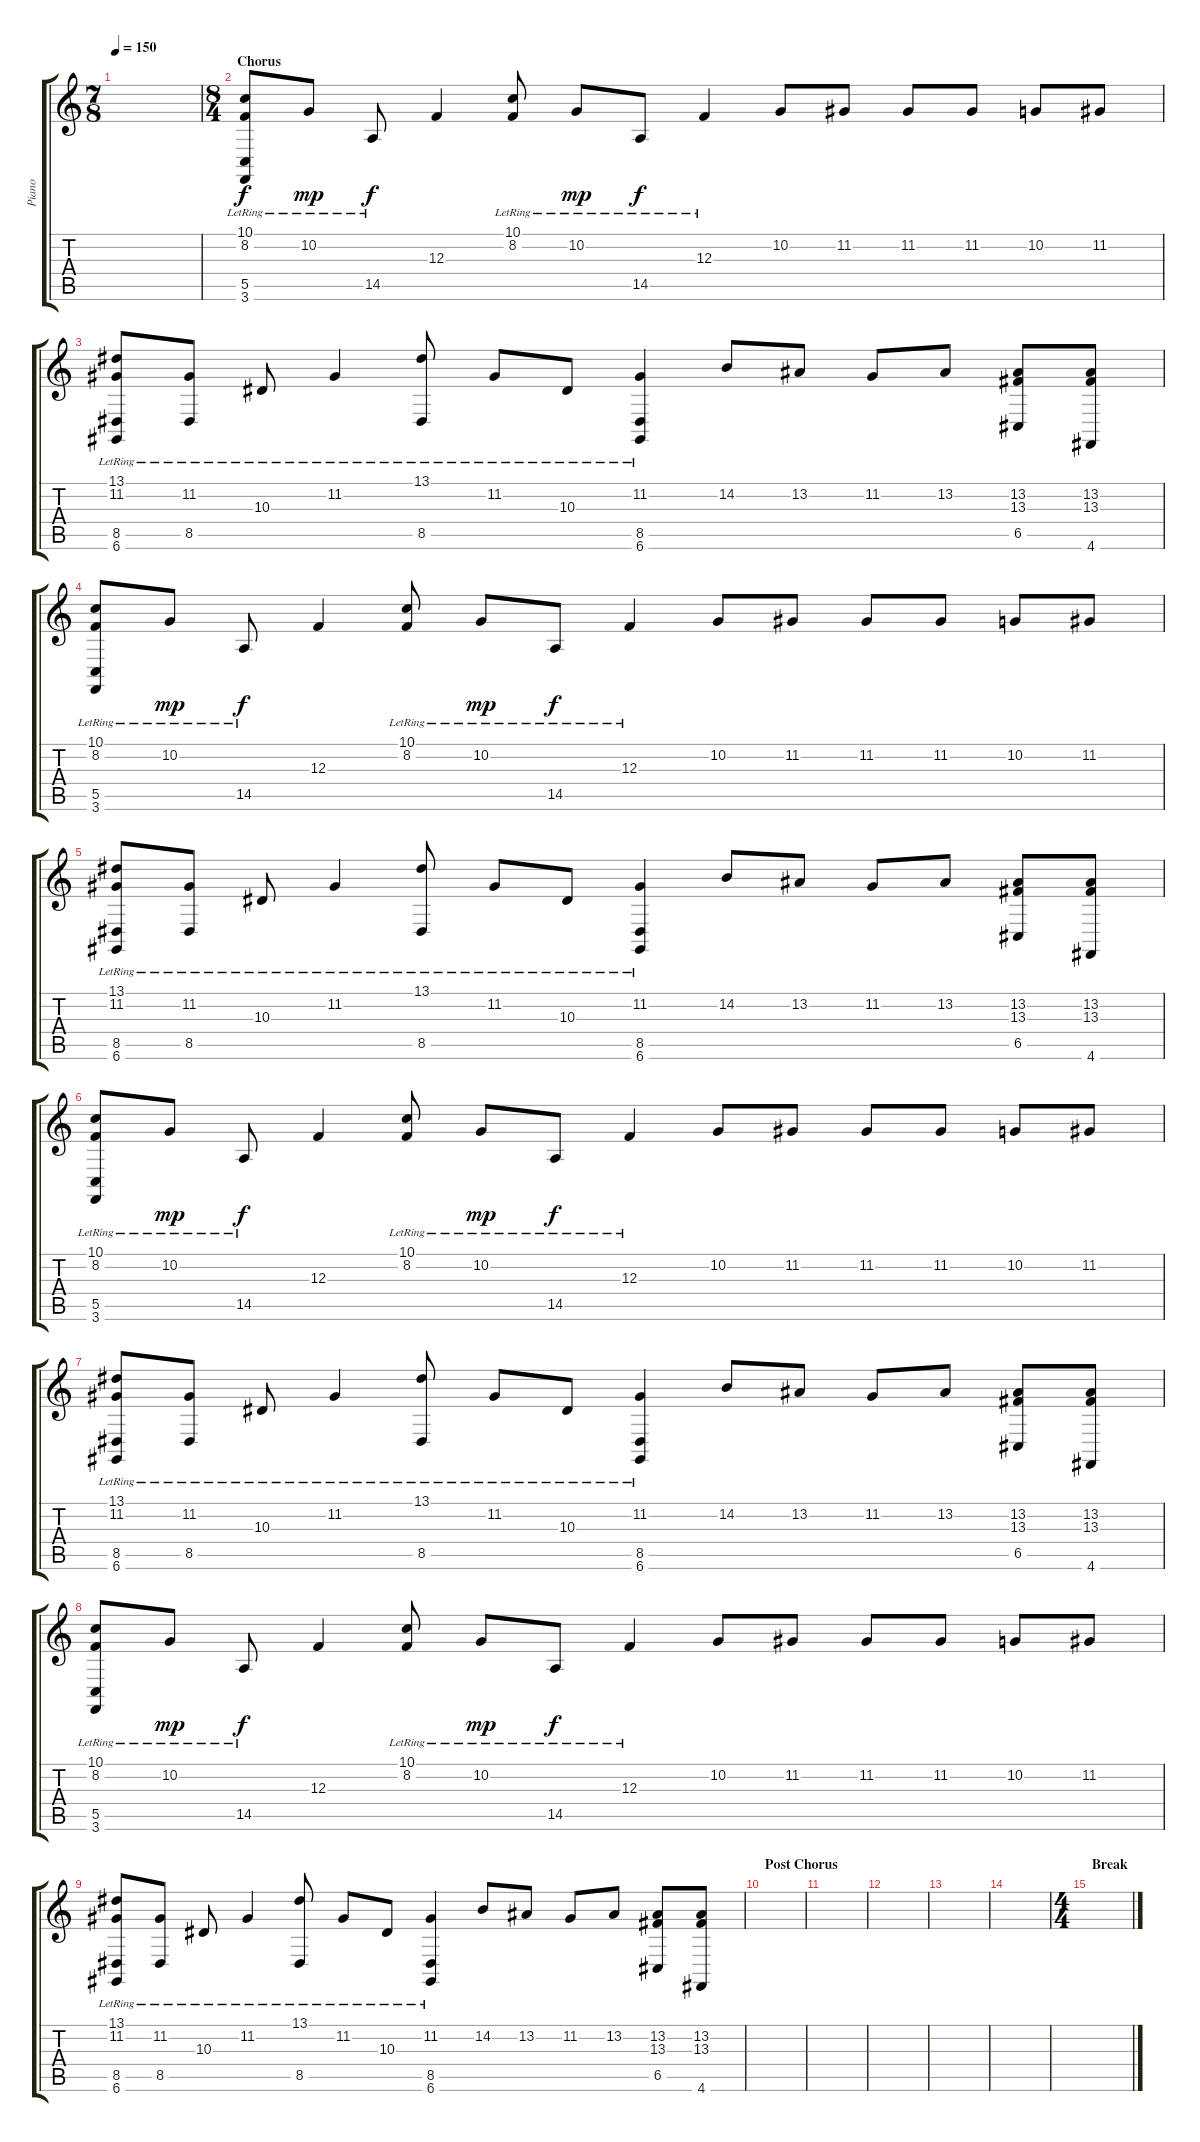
\track ("Piano" "Piano") {instrument electricgrandpiano}
\staff {score tabs}
\tuning (D4 A3 F3 C3 G2 D2) {hide}
\ts (7 8)
\tempo 150
\clef g2
\ks c
|
\ts (8 4)
\section ("" "Chorus")
(10.1{lr} 8.2{lr} 5.5{lr} 3.6{lr}).8 10.2{lr}.8{dy mp} 14.5{lr}.8{dy f} 12.3.4 (10.1{lr} 8.2{lr}).8 10.2{lr}.8{dy mp} 14.5{lr}.8{dy f} 12.3{lr}.4 10.2.8 11.2.8 11.2.8 11.2.8 10.2.8 11.2.8 |
(13.1{lr} 11.2{lr} 8.5{lr} 6.6{lr}).8 (11.2{lr} 8.5{lr}).8 10.3{lr}.8 11.2{lr}.4 (13.1{lr} 8.5{lr}).8 11.2{lr}.8 10.3{lr}.8 (11.2{lr} 8.5{lr} 6.6{lr}).4 14.2.8 13.2.8 11.2.8 13.2.8 (13.2 13.3 6.5).8 (13.2 13.3 4.6).8 |
(10.1{lr} 8.2{lr} 5.5{lr} 3.6{lr}).8 10.2{lr}.8{dy mp} 14.5{lr}.8{dy f} 12.3.4 (10.1{lr} 8.2{lr}).8 10.2{lr}.8{dy mp} 14.5{lr}.8{dy f} 12.3{lr}.4 10.2.8 11.2.8 11.2.8 11.2.8 10.2.8 11.2.8 |
(13.1{lr} 11.2{lr} 8.5{lr} 6.6{lr}).8 (11.2{lr} 8.5{lr}).8 10.3{lr}.8 11.2{lr}.4 (13.1{lr} 8.5{lr}).8 11.2{lr}.8 10.3{lr}.8 (11.2{lr} 8.5{lr} 6.6{lr}).4 14.2.8 13.2.8 11.2.8 13.2.8 (13.2 13.3 6.5).8 (13.2 13.3 4.6).8 |
(10.1{lr} 8.2{lr} 5.5{lr} 3.6{lr}).8 10.2{lr}.8{dy mp} 14.5{lr}.8{dy f} 12.3.4 (10.1{lr} 8.2{lr}).8 10.2{lr}.8{dy mp} 14.5{lr}.8{dy f} 12.3{lr}.4 10.2.8 11.2.8 11.2.8 11.2.8 10.2.8 11.2.8 |
(13.1{lr} 11.2{lr} 8.5{lr} 6.6{lr}).8 (11.2{lr} 8.5{lr}).8 10.3{lr}.8 11.2{lr}.4 (13.1{lr} 8.5{lr}).8 11.2{lr}.8 10.3{lr}.8 (11.2{lr} 8.5{lr} 6.6{lr}).4 14.2.8 13.2.8 11.2.8 13.2.8 (13.2 13.3 6.5).8 (13.2 13.3 4.6).8 |
(10.1{lr} 8.2{lr} 5.5{lr} 3.6{lr}).8 10.2{lr}.8{dy mp} 14.5{lr}.8{dy f} 12.3.4 (10.1{lr} 8.2{lr}).8 10.2{lr}.8{dy mp} 14.5{lr}.8{dy f} 12.3{lr}.4 10.2.8 11.2.8 11.2.8 11.2.8 10.2.8 11.2.8 |
(13.1{lr} 11.2{lr} 8.5{lr} 6.6{lr}).8 (11.2{lr} 8.5{lr}).8 10.3{lr}.8 11.2{lr}.4 (13.1{lr} 8.5{lr}).8 11.2{lr}.8 10.3{lr}.8 (11.2{lr} 8.5{lr} 6.6{lr}).4 14.2.8 13.2.8 11.2.8 13.2.8 (13.2 13.3 6.5).8 (13.2 13.3 4.6).8 |
\section ("" "Post Chorus")
|
|
|
|
|
\ts (4 4)
\section ("" "Break")
